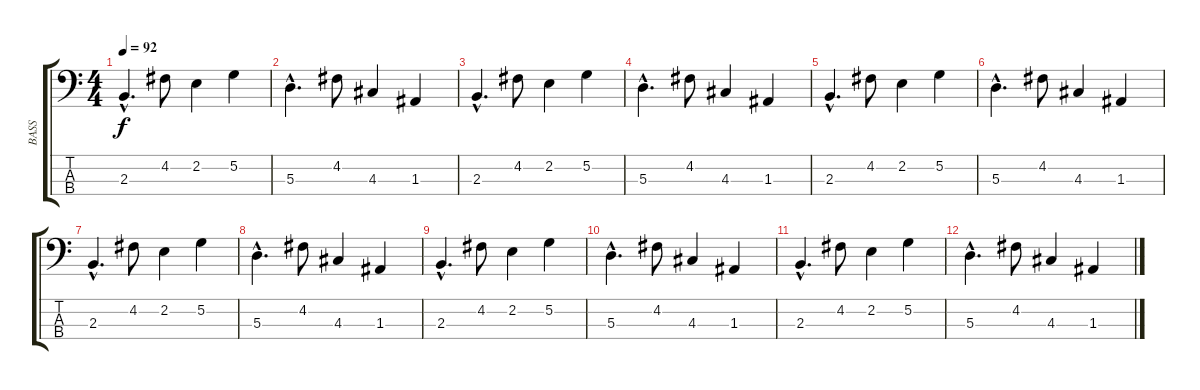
\track ("BASS" "BASS") {instrument synthbass1}
\staff {score tabs}
\tuning (G2 D2 A1 E1) {hide}
\ts (4 4)
\tempo 92
\clef f4
\ks c
2.3{hac}.4{d dy f} 4.2.8 2.2.4 5.2.4 |
5.3{hac}.4{d} 4.2.8 4.3.4 1.3.4 |
2.3{hac}.4{d} 4.2.8 2.2.4 5.2.4 |
5.3{hac}.4{d} 4.2.8 4.3.4 1.3.4 |
2.3{hac}.4{d} 4.2.8 2.2.4 5.2.4 |
5.3{hac}.4{d} 4.2.8 4.3.4 1.3.4 |
2.3{hac}.4{d} 4.2.8 2.2.4 5.2.4 |
5.3{hac}.4{d} 4.2.8 4.3.4 1.3.4 |
2.3{hac}.4{d} 4.2.8 2.2.4 5.2.4 |
5.3{hac}.4{d} 4.2.8 4.3.4 1.3.4 |
2.3{hac}.4{d} 4.2.8 2.2.4 5.2.4 |
5.3{hac}.4{d} 4.2.8 4.3.4 1.3.4
